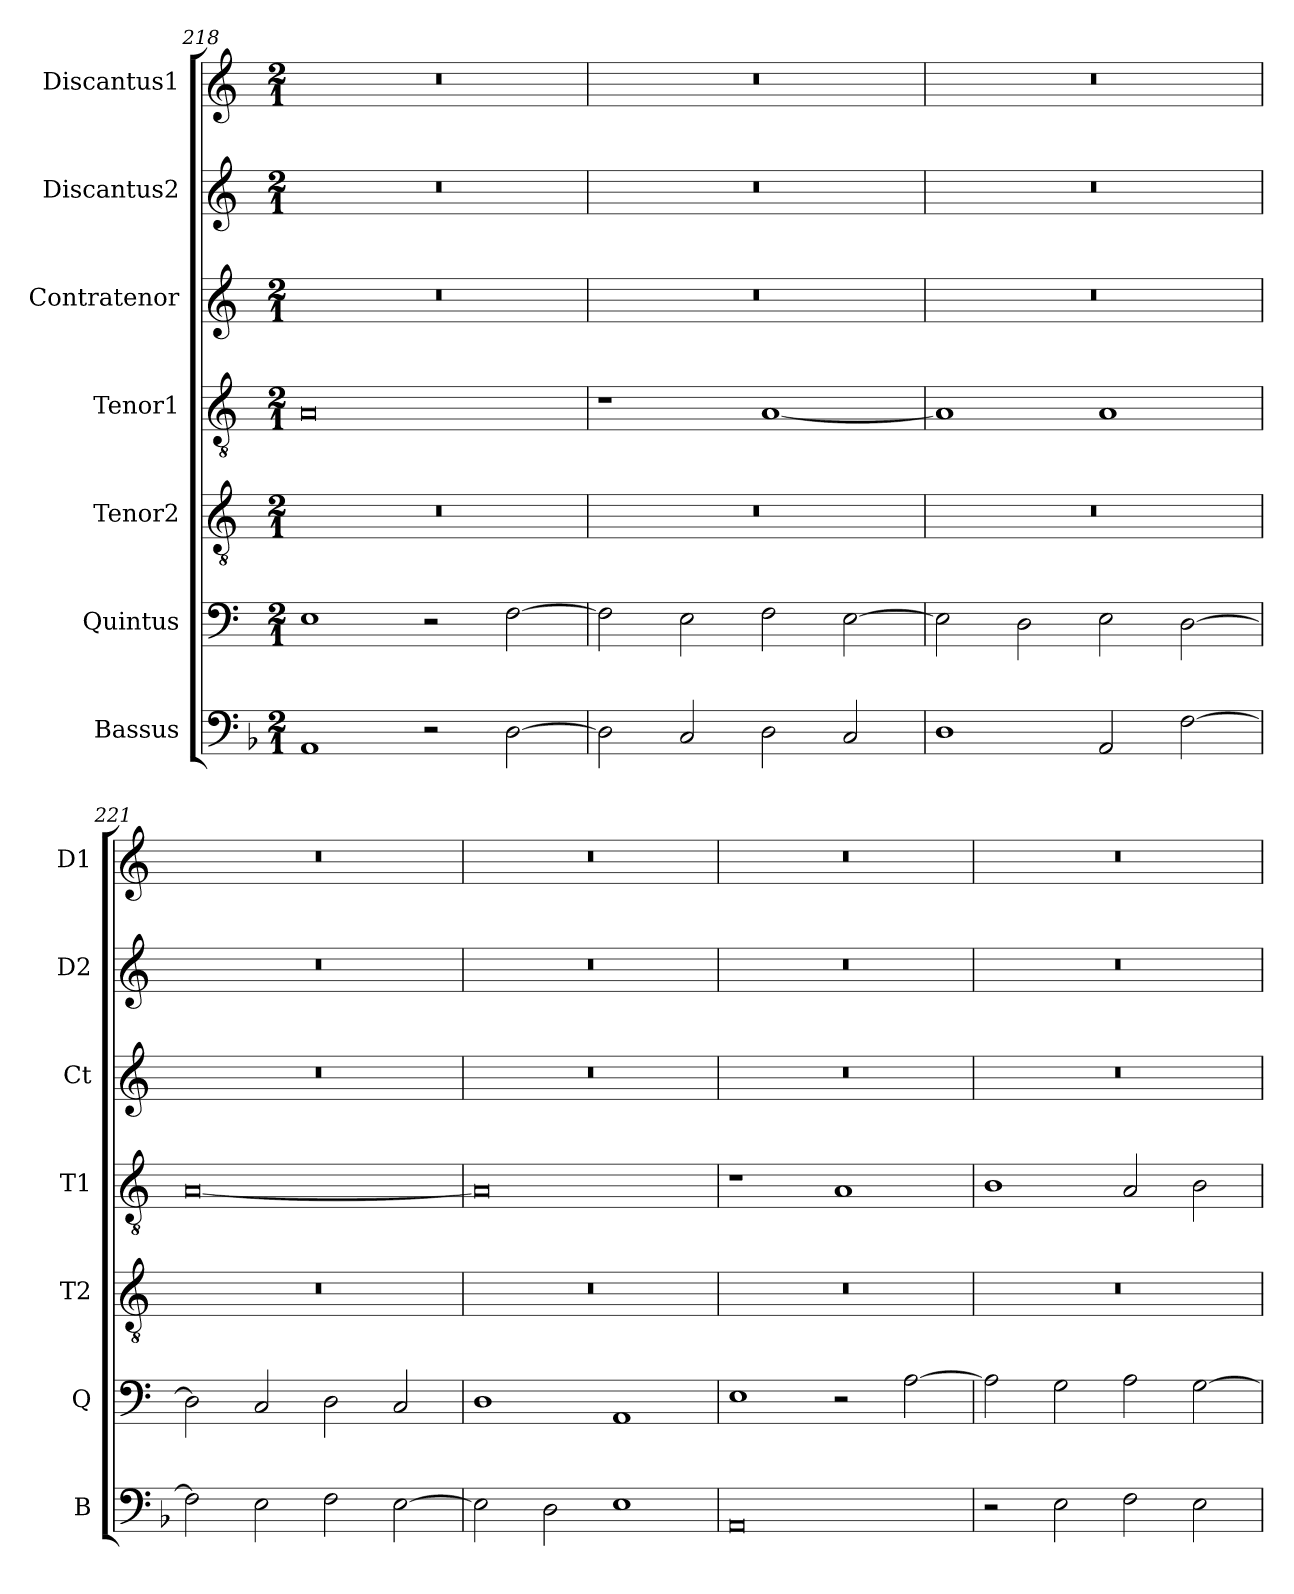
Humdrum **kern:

**kern	**kern	**kern	**kern	**kern	**kern	**kern
*part7	*part6	*part5	*part4	*part3	*part2	*part1
*staff7	*staff6	*staff5	*staff4	*staff3	*staff2	*staff1
*I"Bassus	*I"Quintus	*I"Tenor2	*I"Tenor1	*I"Contratenor	*I"Discantus2	*I"Discantus1
*I'B	*I'Q	*I'T2	*I'T1	*I'Ct	*I'D2	*I'D1
*clefF4	*clefF4	*clefGv2	*clefGv2	*clefG2	*clefG2	*clefG2
*k[b-]	*k[]	*k[]	*k[]	*k[]	*k[]	*k[]
*M2/1	*M2/1	*M2/1	*M2/1	*M2/1	*M2/1	*M2/1
=218	=218	=218	=218	=218	=218	=218
1AA	1E	0r	0A	0r	0r	0r
2r	2r	.	.	.	.	.
[2D\	[2F\	.	.	.	.	.
=219	=219	=219	=219	=219	=219	=219
2D\]	2F\]	0r	1r	0r	0r	0r
2C/	2E\	.	.	.	.	.
2D\	2F\	.	[1A	.	.	.
2C/	[2E\	.	.	.	.	.
=220	=220	=220	=220	=220	=220	=220
1D	2E\]	0r	1A]	0r	0r	0r
.	2D\	.	.	.	.	.
2AA/	2E\	.	1A	.	.	.
[2F\	[2D\	.	.	.	.	.
=221	=221	=221	=221	=221	=221	=221
2F\]	2D\]	0r	[0A	0r	0r	0r
2E\	2C/	.	.	.	.	.
2F\	2D\	.	.	.	.	.
[2E\	2C/	.	.	.	.	.
=222	=222	=222	=222	=222	=222	=222
2E\]	1D	0r	0A]	0r	0r	0r
2D\	.	.	.	.	.	.
1E	1AA	.	.	.	.	.
=223	=223	=223	=223	=223	=223	=223
0AA	1E	0r	1r	0r	0r	0r
.	2r	.	1A	.	.	.
.	[2A\	.	.	.	.	.
=224	=224	=224	=224	=224	=224	=224
2r	2A\]	0r	1B	0r	0r	0r
2E\	2G\	.	.	.	.	.
2F\	2A\	.	2A/	.	.	.
2E\	[2G\	.	2B\	.	.	.
=	=	=	=	=	=	=
*-	*-	*-	*-	*-	*-	*-
